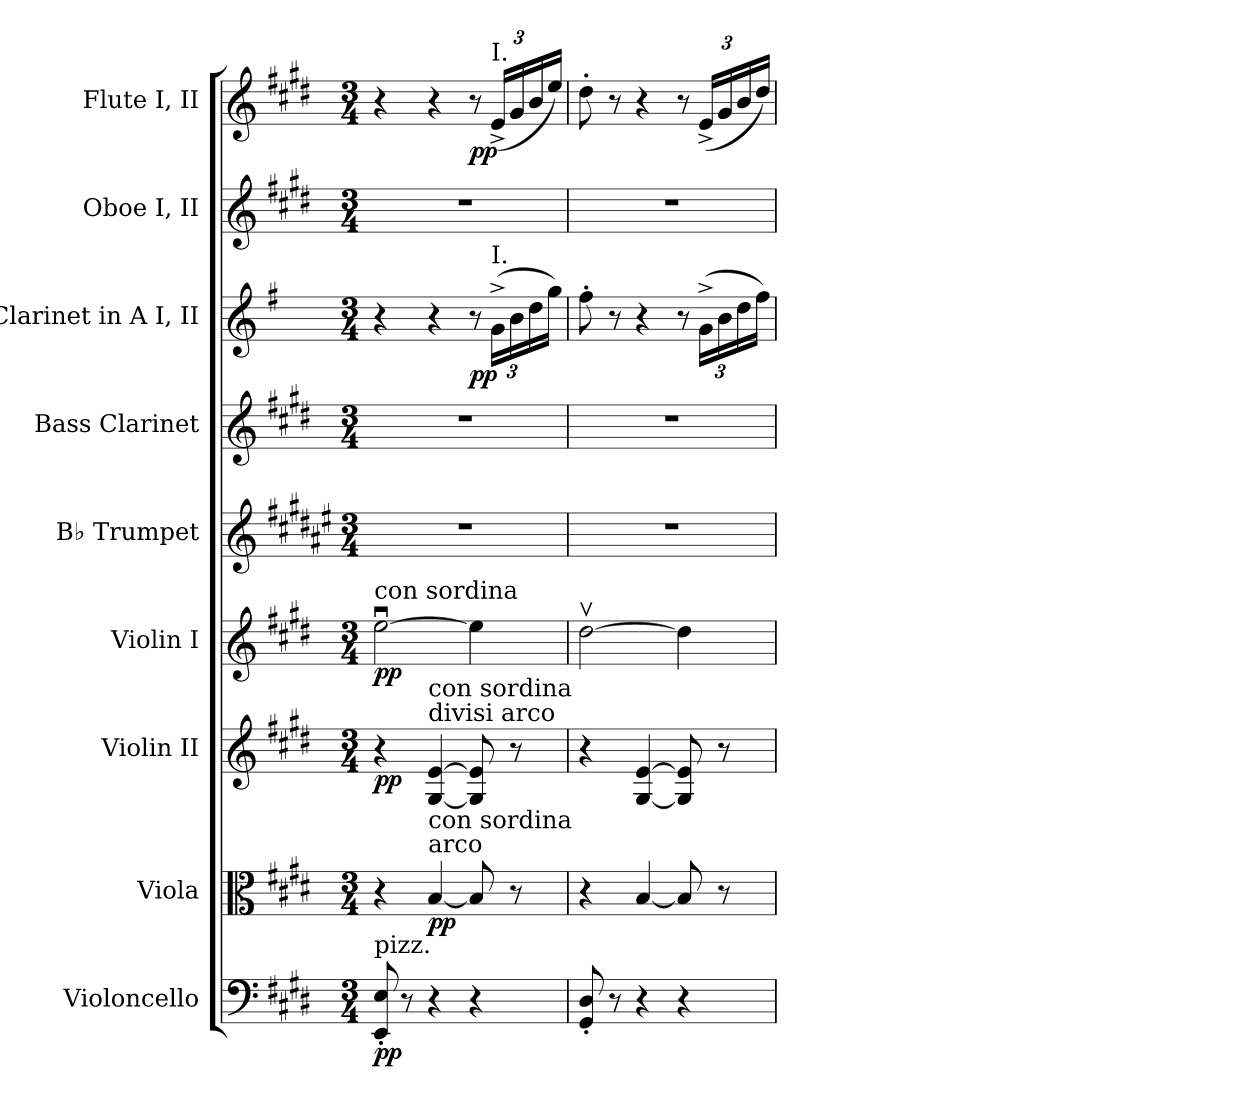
**kern	**dynam	**kern	**dynam	**kern	**dynam	**kern	**dynam	**kern	**kern	**kern	**dynam	**kern	**kern	**dynam
*part9	*part9	*part8	*part8	*part7	*part7	*part6	*part6	*part5	*part4	*part3	*part3	*part2	*part1	*part1
*staff9	*staff9	*staff8	*staff8	*staff7	*staff7	*staff6	*staff6	*staff5	*staff4	*staff3	*staff3	*staff2	*staff1	*staff1
*I"Violoncello	*	*I"Viola	*	*I"Violin II	*	*I"Violin I	*	*I"B♭ Trumpet	*I"Bass Clarinet	*I"Clarinet in A I, II	*	*I"Oboe I, II	*I"Flute I, II	*
*I'Vc.	*	*I'Va.	*	*I'Vn. II	*	*I'Vn. I	*	*I'B♭ Tpt.	*I'B. Cl.	*	*	*I'Ob. I, II	*I'Fl. I, II	*
*clefF4	*	*clefC3	*	*clefG2	*	*clefG2	*	*clefG2	*clefG2	*clefG2	*	*clefG2	*clefG2	*
*	*	*	*	*	*	*	*	*ITrd1c2	*ITrd9c15	*ITrd2c3	*	*	*	*
*k[f#c#g#d#]	*	*k[f#c#g#d#]	*	*k[f#c#g#d#]	*	*k[f#c#g#d#]	*	*k[f#c#g#d#]	*k[f#c#g#d#]	*k[f#c#g#d#]	*	*k[f#c#g#d#]	*k[f#c#g#d#]	*
*M3/4	*	*M3/4	*	*M3/4	*	*M3/4	*	*M3/4	*M3/4	*M3/4	*	*M3/4	*M3/4	*
*MM60	*	*MM60	*	*MM60	*	*MM60	*	*MM60	*MM60	*MM60	*	*MM60	*MM60	*
=1	=1	=1	=1	=1	=1	=1	=1	=1	=1	=1	=1	=1	=1	=1
!	!	!	!	!	!	!LO:TX:a:t=con sordina	!	!	!	!	!	!	!	!
!LO:TX:a:t=pizz.	!	!	!	!	!	!	!	!	!	!	!	!	!	!
!	!LO:DY:b	!	!	!	!LO:DY:b	!	!LO:DY:b	!	!	!	!	!	!	!
8EE/' 8E/'	pp	4r	.	4r	pp	[2eeu\	pp	2.r	2.r	4r	.	2.r	4r	.
8r	.	.	.	.	.	.	.	.	.	.	.	.	.	.
!	!	!	!	!LO:TX:a:t=divisi arco	!	!	!	!	!	!	!	!	!	!
!	!	!	!	!LO:TX:b:t=con sordina	!	!	!	!	!	!	!	!	!	!
!	!	!	!	!LO:TX:a:t=con sordina	!	!	!	!	!	!	!	!	!	!
!	!	!LO:TX:a:t=arco	!	!	!	!	!	!	!	!	!	!	!	!
!	!	!	!LO:DY:b	!	!	!	!	!	!	!	!	!	!	!
4r	.	[4B/	pp	[4G#/ [4e/	.	.	.	.	.	4r	.	.	4r	.
*	*	*	*	*	*	*	*	*	*	*Xbrackettup	*	*	*Xbrackettup	*
!	!	!	!	!	!	!	!	!	!	!	!LO:DY:b	!	!	!LO:DY:b
4r	.	8B/]	.	8G#/] 8e/]	.	4ee\]	.	.	.	12r	pp	.	12r	pp
!	!	!	!	!	!	!	!	!	!	!	!	!	!LO:TX:a:t=I.	!
!	!	!	!	!	!	!	!	!	!	!LO:TX:a:t=I.	!	!	!	!
.	.	.	.	.	.	.	.	.	.	(>24e^\LL	.	.	(<24e^/LL	.
.	.	8r	.	8r	.	.	.	.	.	24g#\	.	.	24g#/	.
.	.	.	.	.	.	.	.	.	.	24b\	.	.	24b/	.
.	.	.	.	.	.	.	.	.	.	24ee\JJ)	.	.	24ee/JJ)	.
=2	=2	=2	=2	=2	=2	=2	=2	=2	=2	=2	=2	=2	=2	=2
8GG#/' 8D#/'	.	4r	.	4r	.	[2dd#v\	.	2.r	2.r	8dd#'\	.	2.r	8dd#'\	.
8r	.	.	.	.	.	.	.	.	.	8r	.	.	8r	.
4r	.	[4B/	.	[4G#/ [4e/	.	.	.	.	.	4r	.	.	4r	.
4r	.	8B/]	.	8G#/] 8e/]	.	4dd#\]	.	.	.	12r	.	.	12r	.
.	.	.	.	.	.	.	.	.	.	(>24e^\LL	.	.	(<24e^/LL	.
.	.	8r	.	8r	.	.	.	.	.	24g#\	.	.	24g#/	.
.	.	.	.	.	.	.	.	.	.	24b\	.	.	24b/	.
.	.	.	.	.	.	.	.	.	.	24dd#\JJ)	.	.	24dd#/JJ)	.
=	=	=	=	=	=	=	=	=	=	=	=	=	=	=
*-	*-	*-	*-	*-	*-	*-	*-	*-	*-	*-	*-	*-	*-	*-
